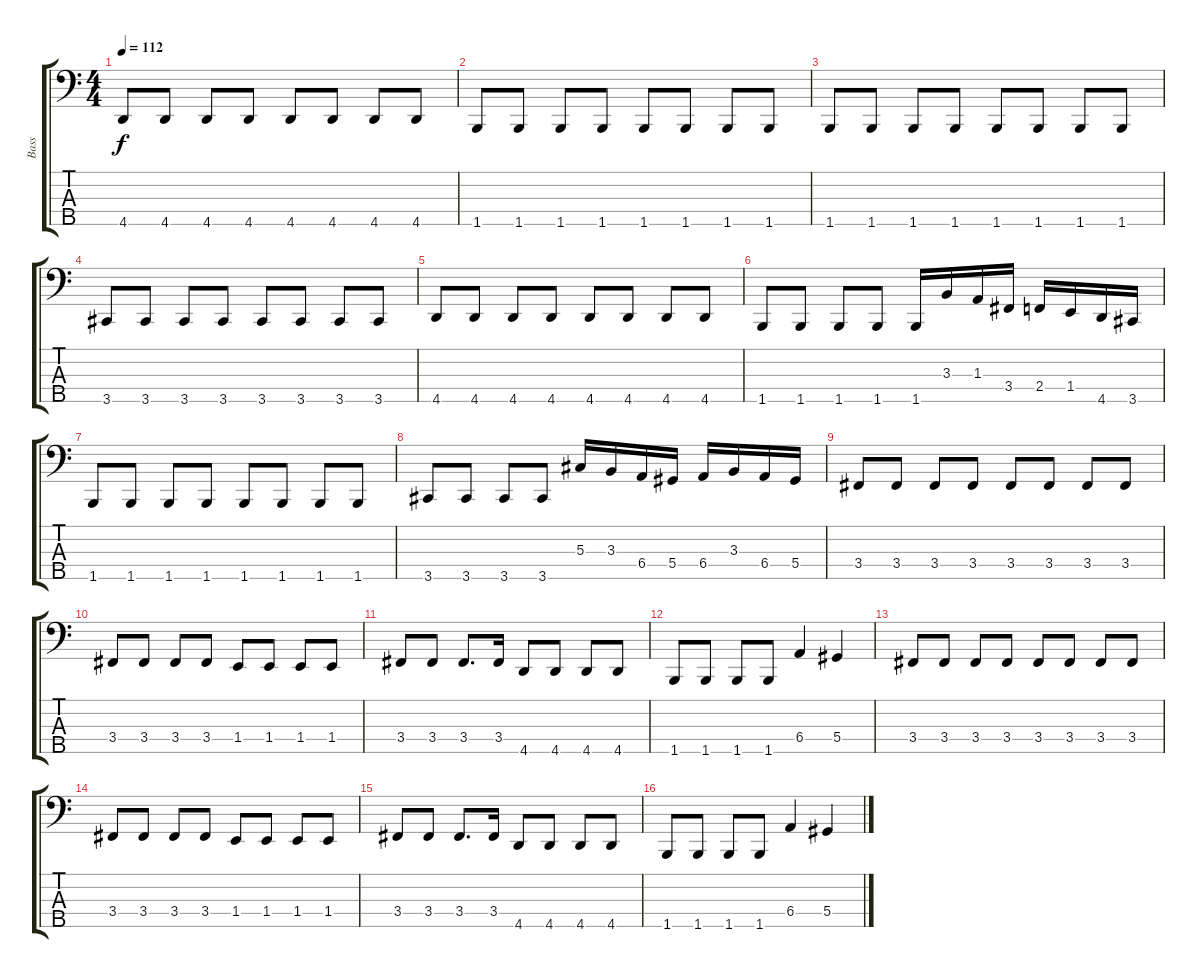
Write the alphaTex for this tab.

\track ("Bass" "Bass") {instrument electricbasspick}
\staff {score tabs}
\tuning (Gb2 Db2 Ab1 Eb1 Bb0) {hide}
\ts (4 4)
\tempo 112
\clef f4
\ks c
4.5.8{dy f} 4.5.8 4.5.8 4.5.8 4.5.8 4.5.8 4.5.8 4.5.8 |
1.5.8 1.5.8 1.5.8 1.5.8 1.5.8 1.5.8 1.5.8 1.5.8 |
1.5.8 1.5.8 1.5.8 1.5.8 1.5.8 1.5.8 1.5.8 1.5.8 |
3.5.8 3.5.8 3.5.8 3.5.8 3.5.8 3.5.8 3.5.8 3.5.8 |
4.5.8 4.5.8 4.5.8 4.5.8 4.5.8 4.5.8 4.5.8 4.5.8 |
1.5.8 1.5.8 1.5.8 1.5.8 1.5.16 3.3.16 1.3.16 3.4.16 2.4.16 1.4.16 4.5.16 3.5.16 |
1.5.8 1.5.8 1.5.8 1.5.8 1.5.8 1.5.8 1.5.8 1.5.8 |
3.5.8 3.5.8 3.5.8 3.5.8 5.3.16 3.3.16 6.4.16 5.4.16 6.4.16 3.3.16 6.4.16 5.4.16 |
3.4.8 3.4.8 3.4.8 3.4.8 3.4.8 3.4.8 3.4.8 3.4.8 |
3.4.8 3.4.8 3.4.8 3.4.8 1.4.8 1.4.8 1.4.8 1.4.8 |
3.4.8 3.4.8 3.4.8{d} 3.4.16 4.5.8 4.5.8 4.5.8 4.5.8 |
1.5.8 1.5.8 1.5.8 1.5.8 6.4.4 5.4.4 |
3.4.8 3.4.8 3.4.8 3.4.8 3.4.8 3.4.8 3.4.8 3.4.8 |
3.4.8 3.4.8 3.4.8 3.4.8 1.4.8 1.4.8 1.4.8 1.4.8 |
3.4.8 3.4.8 3.4.8{d} 3.4.16 4.5.8 4.5.8 4.5.8 4.5.8 |
1.5.8 1.5.8 1.5.8 1.5.8 6.4.4 5.4.4
